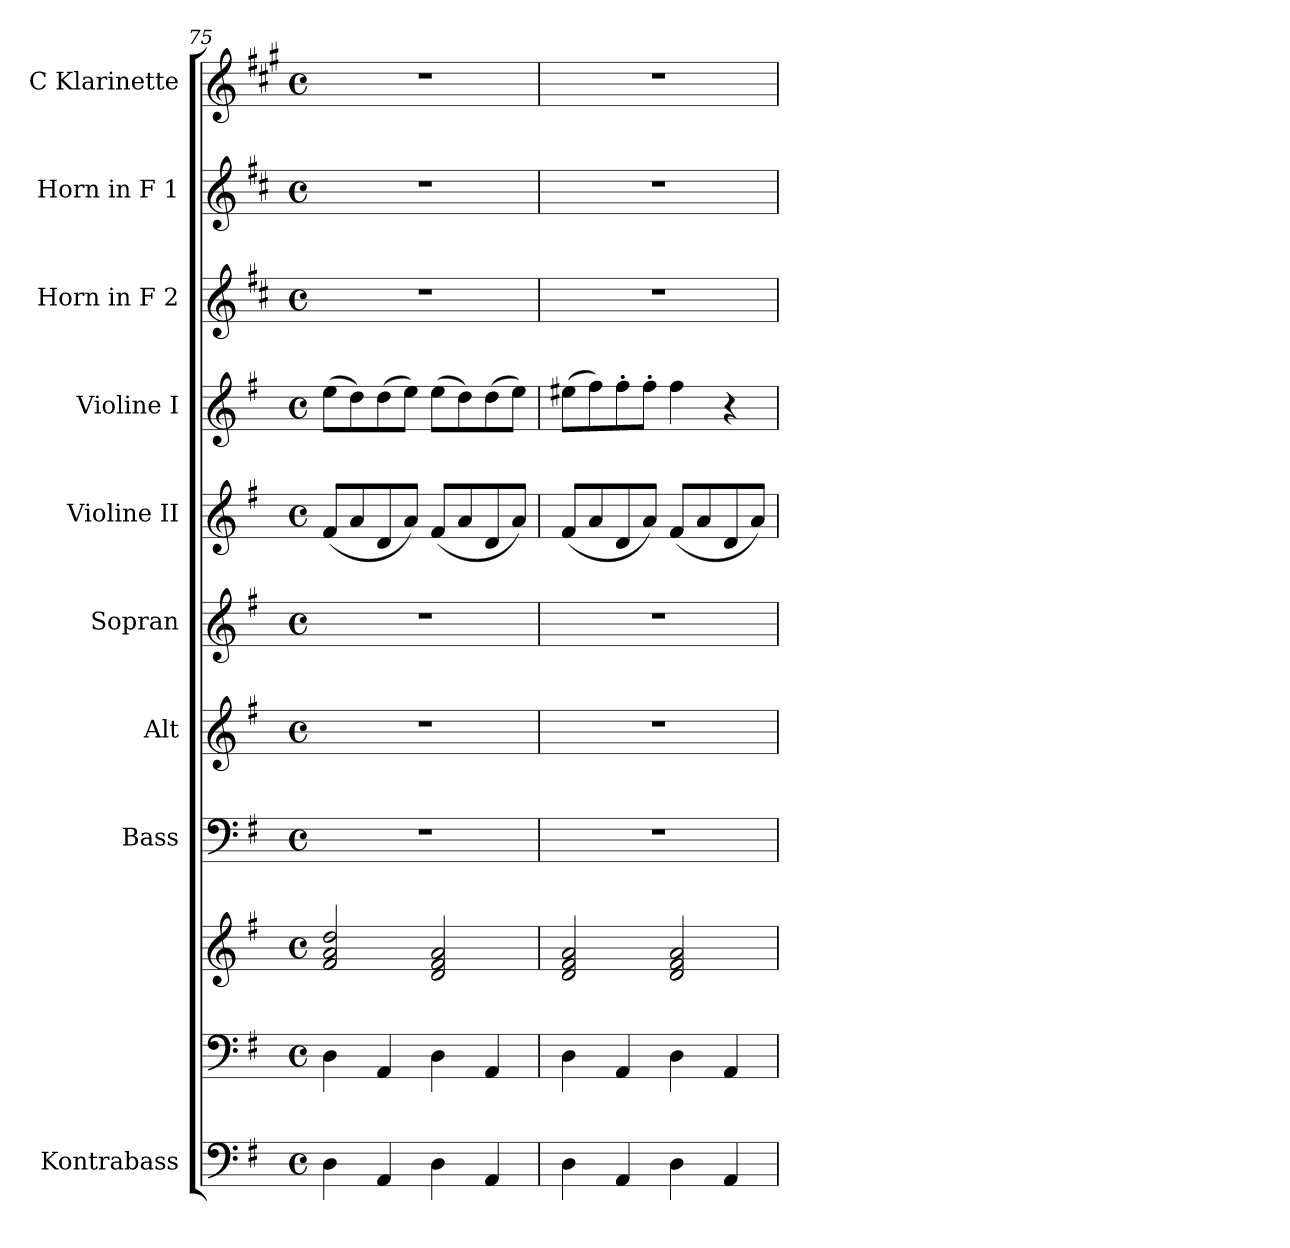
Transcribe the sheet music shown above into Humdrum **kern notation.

**kern	**kern	**kern	**kern	**kern	**kern	**kern	**kern	**kern	**kern	**kern
*part10	*part9	*part9	*part8	*part7	*part6	*part5	*part4	*part3	*part2	*part1
*staff11	*staff10	*staff9	*staff8	*staff7	*staff6	*staff5	*staff4	*staff3	*staff2	*staff1
*I"Kontrabass	*	*	*I"Bass	*I"Alt	*I"Sopran	*I"Violine II	*I"Violine I	*I"Horn in F 2	*I"Horn in F 1	*I"C Klarinette
*I'Kb.	*	*	*I'B.	*I'A.	*I'S.	*I'Vl. II	*I'Vl. I	*	*	*I'Kl.
*clefF4	*clefF4	*clefG2	*clefF4	*clefG2	*clefG2	*clefG2	*clefG2	*clefG2	*clefG2	*clefG2
*ITrd7c12	*	*	*	*	*	*	*	*ITrd4c7	*ITrd4c7	*ITrd1c2
*k[f#]	*k[f#]	*k[f#]	*k[f#]	*k[f#]	*k[f#]	*k[f#]	*k[f#]	*k[f#]	*k[f#]	*k[f#]
*G:	*G:	*G:	*G:	*G:	*G:	*G:	*G:	*G:	*G:	*G:
*M4/4	*M4/4	*M4/4	*M4/4	*M4/4	*M4/4	*M4/4	*M4/4	*M4/4	*M4/4	*M4/4
*met(c)	*met(c)	*met(c)	*met(c)	*met(c)	*met(c)	*met(c)	*met(c)	*met(c)	*met(c)	*met(c)
=75	=75	=75	=75	=75	=75	=75	=75	=75	=75	=75
4DD\	4D\	2f#/ 2a/ 2dd/	1r	1r	1r	(<8f#/L	(>8ee\L	1r	1r	1r
.	.	.	.	.	.	8a/	8dd\)	.	.	.
4AAA/	4AA/	.	.	.	.	8d/	(>8dd\	.	.	.
.	.	.	.	.	.	8a/J)	8ee\J)	.	.	.
4DD\	4D\	2d/ 2f#/ 2a/	.	.	.	(<8f#/L	(>8ee\L	.	.	.
.	.	.	.	.	.	8a/	8dd\)	.	.	.
4AAA/	4AA/	.	.	.	.	8d/	(>8dd\	.	.	.
.	.	.	.	.	.	8a/J)	8ee\J)	.	.	.
=76	=76	=76	=76	=76	=76	=76	=76	=76	=76	=76
4DD\	4D\	2d/ 2f#/ 2a/	1r	1r	1r	(<8f#/L	(>8ee#X\L	1r	1r	1r
.	.	.	.	.	.	8a/	8ff#\)	.	.	.
4AAA/	4AA/	.	.	.	.	8d/	8ff#'>\	.	.	.
.	.	.	.	.	.	8a/J)	8ff#'>\J	.	.	.
4DD\	4D\	2d/ 2f#/ 2a/	.	.	.	(<8f#/L	4ff#\	.	.	.
.	.	.	.	.	.	8a/	.	.	.	.
4AAA/	4AA/	.	.	.	.	8d/	4r	.	.	.
.	.	.	.	.	.	8a/J)	.	.	.	.
=	=	=	=	=	=	=	=	=	=	=
*-	*-	*-	*-	*-	*-	*-	*-	*-	*-	*-
